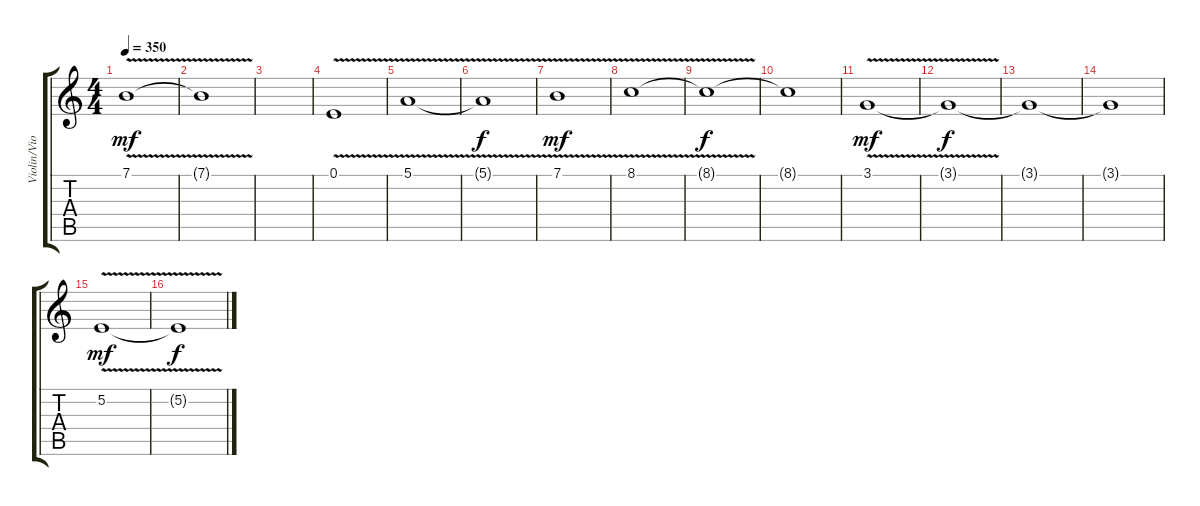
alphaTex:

\track ("Violin/Viola/Cello?" "Violin/Vio") {instrument cello}
\staff {score tabs}
\tuning (E4 B3 G3 D3 A2 E2) {hide}
\ts (4 4)
\tempo 350
\clef g2
\ks c
7.1{v}.1{dy mf} |
7.1{t}.1 |
|
0.1{v}.1 |
5.1{v}.1 |
5.1{t}.1{dy f} |
7.1{v}.1{dy mf} |
8.1{v}.1 |
8.1{t}.1{dy f} |
8.1{t}.1 |
3.1{v}.1{dy mf} |
3.1{t}.1{dy f} |
3.1{t}.1 |
3.1{t}.1 |
5.2{v}.1{dy mf} |
5.2{v t}.1{dy f}
